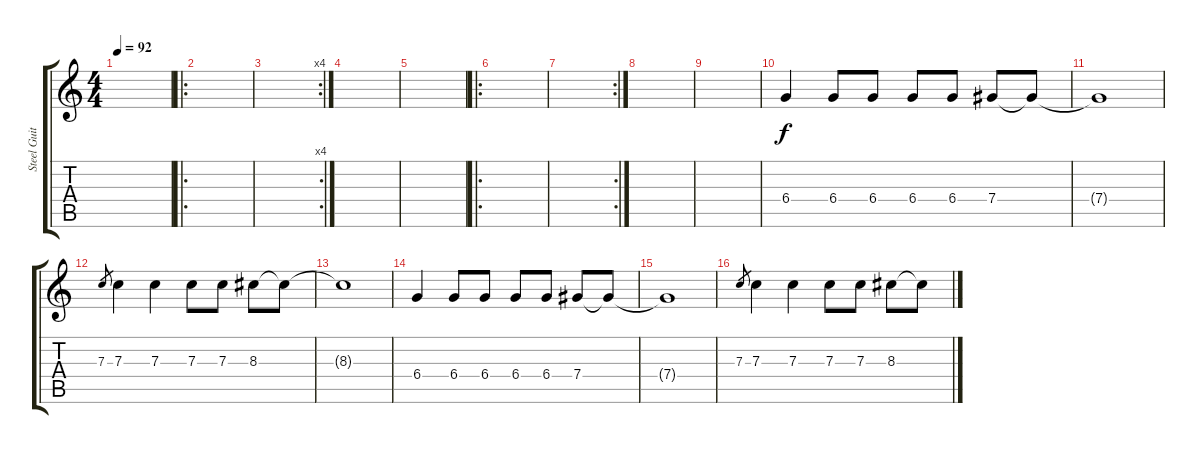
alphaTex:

\track ("Steel Guitar" "Steel Guit") {instrument acousticguitarsteel}
\staff {score tabs}
\tuning (Db4 Ab3 F3 Db3 Ab2 Db2) {hide}
\ts (4 4)
\tempo 92
\clef g2
\ks c
|
\ro
|
\rc 4
|
|
|
\ro
|
\rc 2
|
|
|
6.4.4 6.4.8 6.4.8 6.4.8 6.4.8 7.4.8 7.4{t}.8 |
7.4{t}.1 |
7.3.8{gr} 7.3.4 7.3.4 7.3.8 7.3.8 8.3.8 8.3{t}.8 |
8.3{t}.1 |
6.4.4 6.4.8 6.4.8 6.4.8 6.4.8 7.4.8 7.4{t}.8 |
7.4{t}.1 |
7.3.8{gr} 7.3.4 7.3.4 7.3.8 7.3.8 8.3.8 8.3{t}.8
